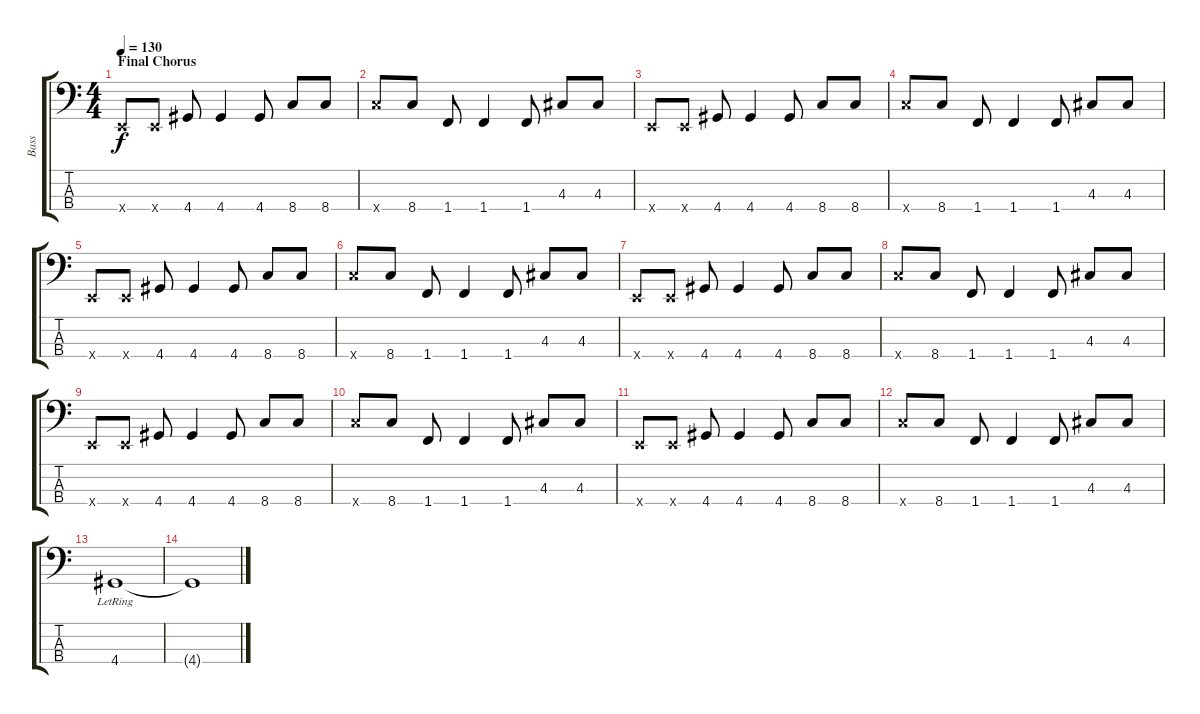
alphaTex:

\track ("Bass" "Bass") {instrument electricbassfinger}
\staff {score tabs}
\tuning (G2 D2 A1 E1) {hide}
\ts (4 4)
\section ("" "Final Chorus")
\tempo 130
\clef f4
\ks c
0.4{x}.8{dy f} 0.4{x}.8 4.4.8 4.4.4 4.4.8 8.4.8 8.4.8 |
8.4{x}.8 8.4.8 1.4.8 1.4.4 1.4.8 4.3.8 4.3.8 |
0.4{x}.8 0.4{x}.8 4.4.8 4.4.4 4.4.8 8.4.8 8.4.8 |
8.4{x}.8 8.4.8 1.4.8 1.4.4 1.4.8 4.3.8 4.3.8 |
0.4{x}.8 0.4{x}.8 4.4.8 4.4.4 4.4.8 8.4.8 8.4.8 |
8.4{x}.8 8.4.8 1.4.8 1.4.4 1.4.8 4.3.8 4.3.8 |
0.4{x}.8 0.4{x}.8 4.4.8 4.4.4 4.4.8 8.4.8 8.4.8 |
8.4{x}.8 8.4.8 1.4.8 1.4.4 1.4.8 4.3.8 4.3.8 |
0.4{x}.8 0.4{x}.8 4.4.8 4.4.4 4.4.8 8.4.8 8.4.8 |
8.4{x}.8 8.4.8 1.4.8 1.4.4 1.4.8 4.3.8 4.3.8 |
0.4{x}.8 0.4{x}.8 4.4.8 4.4.4 4.4.8 8.4.8 8.4.8 |
8.4{x}.8 8.4.8 1.4.8 1.4.4 1.4.8 4.3.8 4.3.8 |
4.4{lr}.1 |
4.4{t}.1
